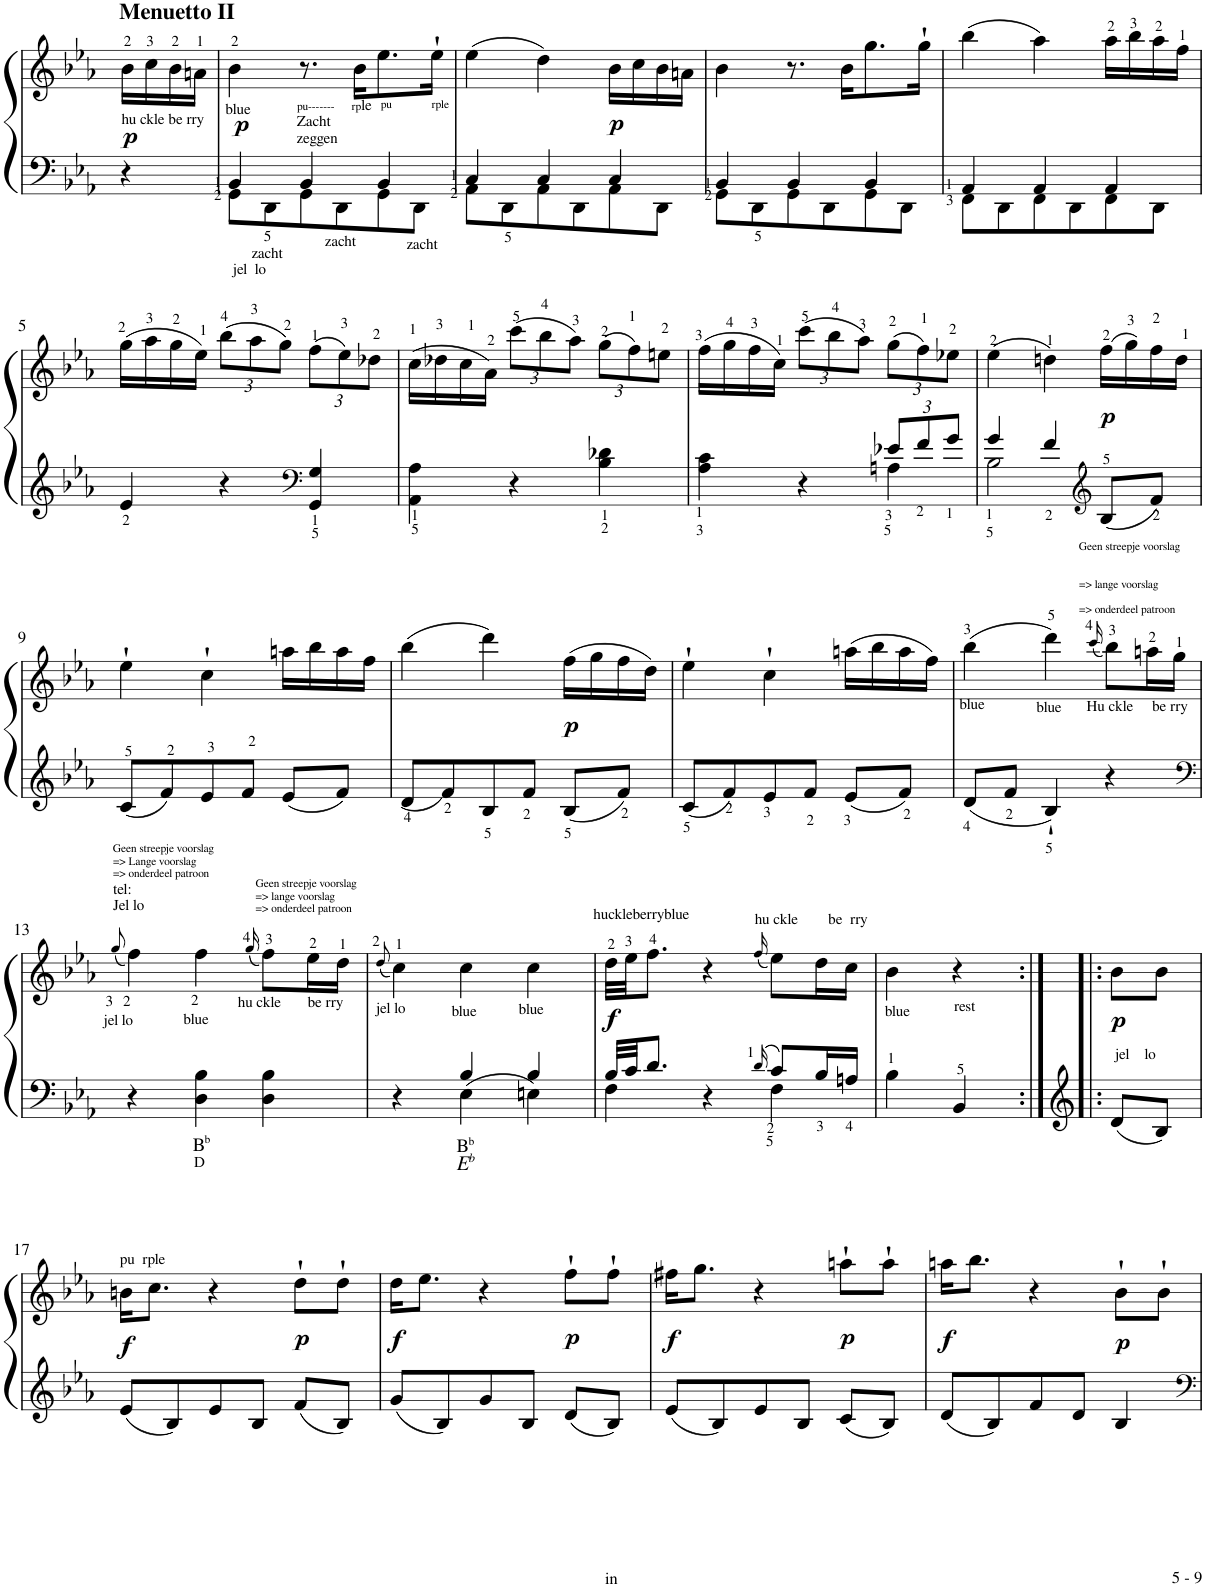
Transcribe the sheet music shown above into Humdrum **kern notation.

**kern	**kern	**dynam
*part1	*part1	*part1
*staff2	*staff1	*staff1/2
*I"Piano	*	*
*I'Pno.	*	*
!!LO:PB:g=z
*stria5	*stria5	*
*clefG2	*clefG2	*
*k[b-e-a-]	*k[b-e-a-]	*
*M3/4	*M3/4	*
=	=	=
!	!LO:TX:a:B:t=Menuetto II	!
!	!LO:TX:b:t=hu ckle be rry	!
!	!	!LO:DY:b
4r	16b-\LL	p
.	16cc\	.
.	16b-\	.
.	16an\JJ	.
=1	=1	=1
*^	*	*
!	!	!LO:TX:b:t=blue	!
!LO:TX:b:t=jel  lo	!	!	!
!	!	!	!LO:DY:a=2
8e-\L	4g/	4b-\	p
8B-\	.	.	.
!	!	!LO:TX:b:t=pu-------      rp	!
!	!	!LO:TX:b:t=le	!
!	!	!LO:TX:b:t=Zacht	!
!	!	!LO:TX:b:t=zeggen	!
8e-\	4g/	8.r	.
!LO:TX:b:t=zacht	!	!	!
8B-\	.	.	.
.	.	16b-\KL	.
!	!	!LO:TX:b:t=pu              rple	!
8e-\	4g/	8.ee-\	.
!LO:TX:b:t=zacht	!	!	!
8B-\J	.	.	.
.	.	16ee-`\Jk	.
=2	=2	=2	=2
8f\L	4a-/	(4ee-\	.
8B-\	.	.	.
8f\	4a-/	4dd\)	.
8B-\	.	.	.
!	!	!	!LO:DY:b
8f\	4a-/	16b-\LL	p
.	.	16cc\	.
8B-\J	.	16b-\	.
.	.	16an\JJ	.
=3	=3	=3	=3
8e-\L	4g/	4b-\	.
8B-\	.	.	.
8e-\	4g/	8.r	.
8B-\	.	.	.
.	.	16b-\KL	.
8e-\	4g/	8.gg\	.
8B-\J	.	.	.
.	.	16gg`\Jk	.
=4	=4	=4	=4
8d\L	4f/	(4bb-\	.
8B-\	.	.	.
8d\	4f/	4aa-\)	.
8B-\	.	.	.
8d\	4f/	16aa-\LL	.
.	.	16bb-\	.
8B-\J	.	16aa-\	.
.	.	16ff\JJ	.
*v	*v	*	*
!!LO:LB:g=z
=5	=5	=5
4e-/	(16gg\LL	.
.	16aa-\	.
.	16gg\	.
.	16ee-\JJ)	.
*	*Xbrackettup	*
4r	(12bb-\L	.
.	12aa-\	.
.	12gg\J)	.
*clefF4	*	*
4GG/ 4G/	(12ff\L	.
.	12ee-\)	.
.	12dd-X\J	.
=6	=6	=6
4AA-\ 4A-\	(>16cc\LL	.
.	16dd-X\	.
.	16cc\	.
.	16a-\JJ)	.
4r	(12ccc\L	.
.	12bb-\	.
.	12aa-\J)	.
4B-\ 4d-X\	(12gg\L	.
.	12ff\)	.
.	12een\J	.
=7	=7	=7
*^	*	*
4A-\ 4c\	2ryy	(16ff\LL	.
.	.	16gg\	.
.	.	16ff\	.
.	.	16cc\JJ)	.
4r	.	(12ccc\L	.
.	.	12bb-\	.
.	.	12aa-\J)	.
*Xbrackettup	*	*	*
12e-X/L	4An\	(12gg\L	.
12f/	.	12ff\)	.
12g/J	.	12ee-X\J	.
=8	=8	=8	=8
4g/	2B-\	(4ee-\	.
4f/	.	4ddn\)	.
*clefG2	*	*	*
!	!	!	!LO:DY:b
8B-/L	4ryy	(16ff\LL	p
.	.	16gg\)	.
8f/J	.	16ff\	.
.	.	16dd\JJ	.
*v	*v	*	*
!!LO:LB:g=z
=9	=9	=9
8c/L	4ee-`\	.
8f/	.	.
8e-/	4cc`\	.
8f/J	.	.
8e-/L	16aan\LL	.
.	16bb-\	.
8f/J	16aa\	.
.	16ff\JJ	.
=10	=10	=10
8d/L	(4bb-\	.
8f/	.	.
8B-/	4ddd\)	.
8f/J	.	.
!	!	!LO:DY:b
8B-/L	(16ff\LL	p
.	16gg\	.
8f/J	16ff\	.
.	16dd\JJ)	.
=11	=11	=11
8c/L	4ee-`\	.
8f/	.	.
8e-/	4cc`\	.
8f/J	.	.
8e-/L	(16aan\LL	.
.	16bb-\	.
8f/J	16aa\	.
.	16ff\JJ)	.
=12	=12	=12
!	!LO:TX:b:t=blue	!
8d/L	(4bb-\	.
8f/J	.	.
!	!LO:TX:b:t=blue	!
4B-`/	4ddd\)	.
.	(16qccc/	.
!	!LO:TX:a:t=Geen streepje voorslag	!
!	!LO:TX:a:t==> lange voorslag	!
!	!LO:TX:a:t==> onderdeel patroon	!
!	!LO:TX:b:t=Hu ckle     be rry	!
4r	8bb-\L)	.
.	16aan\L	.
.	16gg\JJ	.
!!LO:LB:g=z
=13	=13	=13
*clefF4	*	*
.	(8qgg/	.
!	!LO:TX:a:t=Geen streepje voorslag	!
!	!LO:TX:a:t==> Lange voorslag	!
!	!LO:TX:a:t==> onderdeel patroon	!
!	!LO:TX:a:t=tel&colon;	!
!	!LO:TX:a:t=Jel lo	!
!	!LO:TX:b:t=jel lo	!
4r	4ff\)	.
!	!LO:TX:b:t=blue	!
!LO:TX:b:t=B	!	!
!LO:TX:b:t=b	!	!
!LO:TX:b:t=D	!	!
4D\ 4B-\	4ff\	.
.	(16qgg/	.
!	!LO:TX:b:t=hu ckle       be rry	!
!	!LO:TX:a:t=Geen streepje voorslag	!
!	!LO:TX:a:t==> lange voorslag	!
!	!LO:TX:a:t==> onderdeel patroon	!
4D\ 4B-\	8ff\L)	.
.	16ee-\L	.
.	16dd\JJ	.
=14	=14	=14
.	(8qdd/	.
*^	*	*
!	!	!LO:TX:b:t=jel lo	!
4r	4ryy	4cc\)	.
!	!	!LO:TX:b:t=blue	!
!LO:TX:b:t=B	!	!	!
!LO:TX:b:t=b	!	!	!
!LO:TX:b:i:t=E	!	!	!
!LO:TX:b:t=b	!	!	!
4E-\	4B-/	4cc\	.
!	!	!LO:TX:b:t=blue	!
4En\	4B-/	4cc\	.
=15	=15	=15	=15
!	!	!LO:TX:a:t=huckleberryblue	!
!	!	!	!LO:DY:b
32B-/LLL	4F\	32dd\LLL	f
32c/JJ	.	32ee-\JJ	.
8.d/J	.	8.ff\J	.
4r	4ryy	4r	.
16qd/	.	(16qff/	.
!	!	!LO:TX:a:t=hu ckle        be  rry	!
8c/L	4F\	8ee-\L)	.
16B-/L	.	16dd\L	.
16An/JJ	.	16cc\JJ	.
*v	*v	*	*
=16	=16	=16
!	!LO:TX:b:t=blue	!
4B-\	4b-\	.
!	!LO:TX:b:t=rest	!
4BB-/	4r	.
=16X1:|!|:	=16X1:|!|:	=16X1:|!|:
!LO:TX:a:t=jel    lo	!	!
!	!	!LO:DY:b
8d/L	8b-\L	p
8B-/J	8b-\J	.
!!LO:LB:g=z
=17	=17	=17
!	!LO:TX:a:t=pu  rple	!
!	!	!LO:DY:b
8e-/L	16bn\KL	f
.	8.cc\J	.
8B-/	.	.
8e-/	4r	.
8B-/J	.	.
!	!	!LO:DY:b
8f/L	8dd`\L	p
8B-/J	8dd`\J	.
=18	=18	=18
!	!	!LO:DY:b
8g/L	16dd\KL	f
.	8.ee-\J	.
8B-/	.	.
8g/	4r	.
8B-/J	.	.
!	!	!LO:DY:b
8d/L	8ff`\L	p
8B-/J	8ff`\J	.
=19	=19	=19
!	!	!LO:DY:b
8e-/L	16ff#X\KL	f
.	8.gg\J	.
8B-/	.	.
8e-/	4r	.
8B-/J	.	.
!	!	!LO:DY:b
8c/L	8aan`\L	p
8B-/J	8aa`\J	.
=20	=20	=20
!	!	!LO:DY:b
8d/L	16aan\KL	f
.	8.bb-\J	.
8B-/	.	.
8f/	4r	.
8d/J	.	.
!	!	!LO:DY:b
4B-/	8b-`\L	p
.	8b-`\J	.
=	=	=
*-	*-	*-
